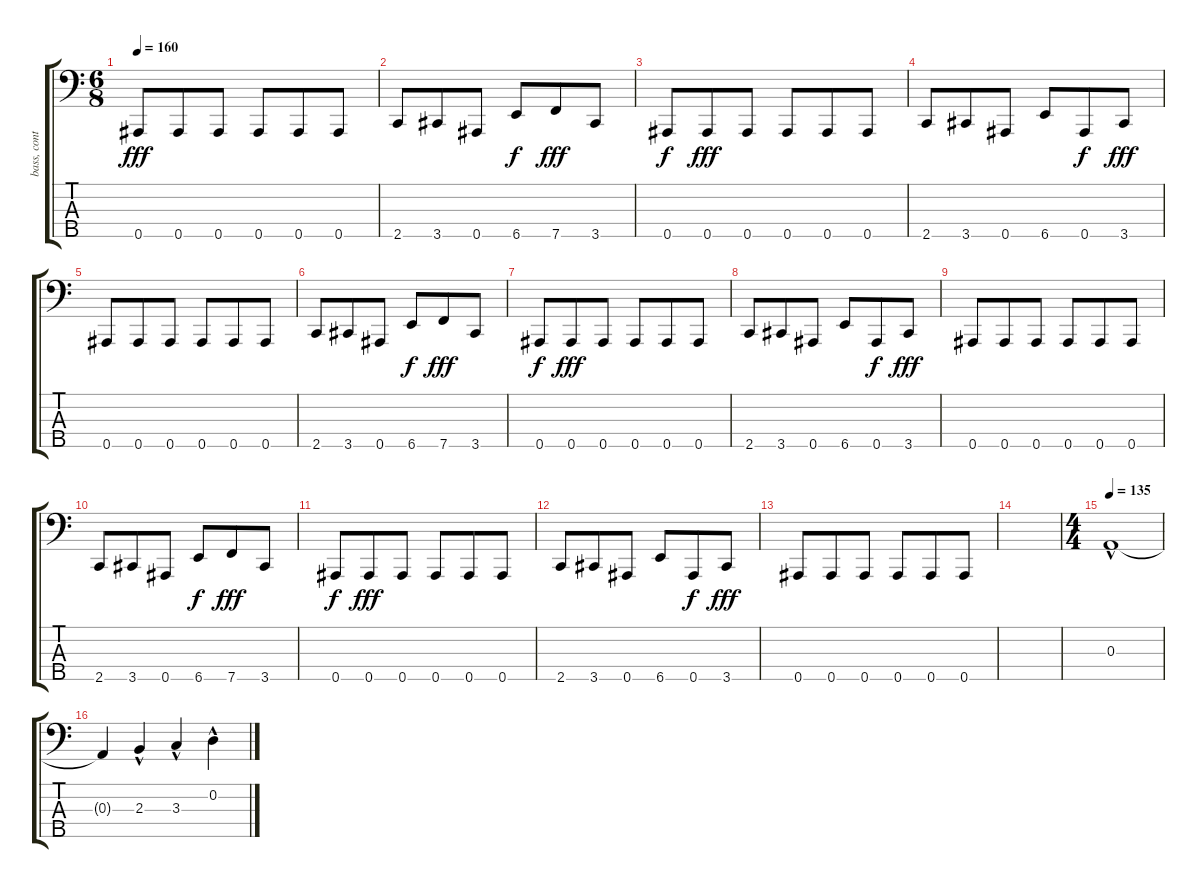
\track ("bass, contrabass" "bass, cont") {instrument electricbasspick}
\staff {score tabs}
\tuning (G2 D2 A1 E1 Bb0) {hide}
\ts (6 8)
\tempo 160
\clef f4
\ks c
0.5.8{dy fff} 0.5.8 0.5.8 0.5.8 0.5.8 0.5.8 |
2.5.8 3.5.8 0.5.8 6.5.8{dy f} 7.5.8{dy fff} 3.5.8 |
0.5.8{dy f} 0.5.8{dy fff} 0.5.8 0.5.8 0.5.8 0.5.8 |
2.5.8 3.5.8 0.5.8 6.5.8 0.5.8{dy f} 3.5.8{dy fff} |
0.5.8 0.5.8 0.5.8 0.5.8 0.5.8 0.5.8 |
2.5.8 3.5.8 0.5.8 6.5.8{dy f} 7.5.8{dy fff} 3.5.8 |
0.5.8{dy f} 0.5.8{dy fff} 0.5.8 0.5.8 0.5.8 0.5.8 |
2.5.8 3.5.8 0.5.8 6.5.8 0.5.8{dy f} 3.5.8{dy fff} |
0.5.8 0.5.8 0.5.8 0.5.8 0.5.8 0.5.8 |
2.5.8 3.5.8 0.5.8 6.5.8{dy f} 7.5.8{dy fff} 3.5.8 |
0.5.8{dy f} 0.5.8{dy fff} 0.5.8 0.5.8 0.5.8 0.5.8 |
2.5.8 3.5.8 0.5.8 6.5.8 0.5.8{dy f} 3.5.8{dy fff} |
0.5.8 0.5.8 0.5.8 0.5.8 0.5.8 0.5.8 |
|
\ts (4 4)
\tempo 135
0.3{hac}.1{instrument contrabass} |
0.3{t}.4 2.3{hac}.4 3.3{hac}.4 0.2{hac}.4
